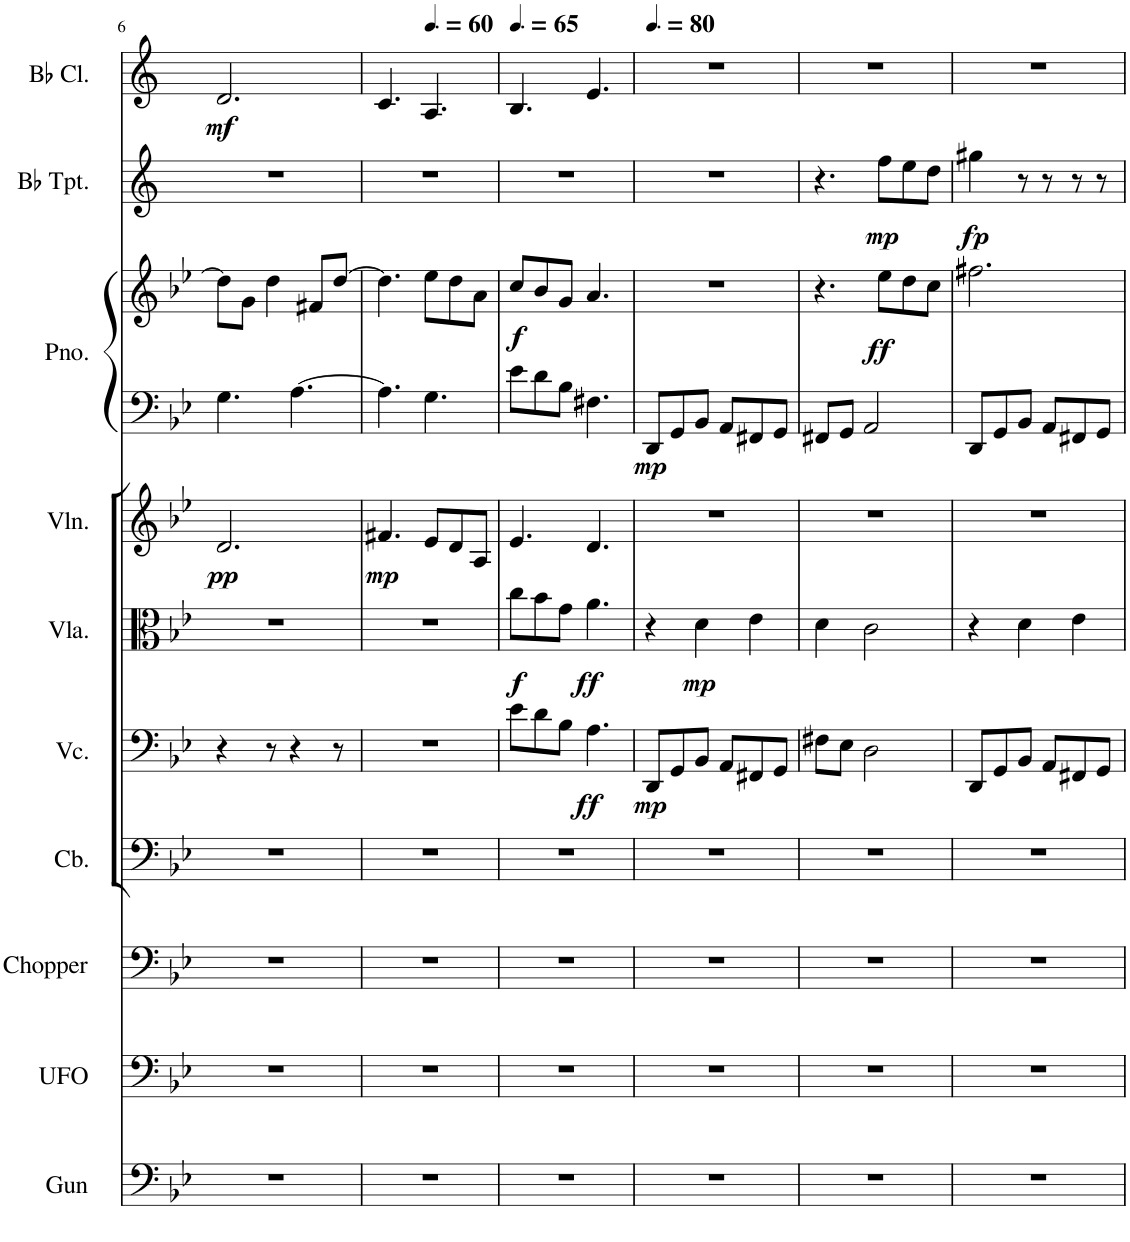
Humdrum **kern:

**kern	**kern	**kern	**kern	**kern	**dynam	**kern	**dynam	**kern	**dynam	**kern	**kern	**dynam	**kern	**dynam	**kern	**dynam
*part10	*part9	*part8	*part7	*part6	*part6	*part5	*part5	*part4	*part4	*part3	*part3	*part3	*part2	*part2	*part1	*part1
*staff11	*staff10	*staff9	*staff8	*staff7	*staff7	*staff6	*staff6	*staff5	*staff5	*staff4	*staff3	*staff3/4	*staff2	*staff2	*staff1	*staff1
*I"Gunshot	*I"UFO	*I"Helicopter	*I"Contrabass	*I"Violoncello	*	*I"Viola	*	*I"Violin	*	*I"Piano	*	*	*I"Bb Trumpet	*	*I"Bb Clarinet	*
*I'Gun	*I'UFO	*	*I'Cb.	*I'Vc.	*	*I'Vla.	*	*I'Vln.	*	*I'Pno.	*	*	*I'Bb Tpt.	*	*I'Bb Cl.	*
!!LO:PB:g=z
*clefF4	*clefF4	*clefF4	*clefF4	*clefF4	*	*clefC3	*	*clefG2	*	*clefF4	*clefG2	*	*clefG2	*	*clefG2	*
*	*	*	*Trd7c12	*	*	*	*	*	*	*	*	*	*Trd1c2	*	*Trd1c2	*
*k[b-e-]	*k[b-e-]	*k[b-e-]	*k[b-e-]	*k[b-e-]	*	*k[b-e-]	*	*k[b-e-]	*	*k[b-e-]	*k[b-e-]	*	*k[]	*	*k[]	*
*M6/8	*M6/8	*M6/8	*M6/8	*M6/8	*	*M6/8	*	*M6/8	*	*M6/8	*M6/8	*	*M6/8	*	*M6/8	*
=6	=6	=6	=6	=6	=6	=6	=6	=6	=6	=6	=6	=6	=6	=6	=6	=6
!	!	!	!	!	!	!	!	!	!LO:DY:b	!	!	!	!	!	!	!LO:DY:b
2.r	2.r	2.r	2.r	4r	.	2.r	.	2.d/	pp	4.G\	8dd\L]	.	2.r	.	2.d/	mf
.	.	.	.	.	.	.	.	.	.	.	8g\J	.	.	.	.	.
.	.	.	.	8r	.	.	.	.	.	.	4dd\	.	.	.	.	.
.	.	.	.	4r	.	.	.	.	.	[4.A\	.	.	.	.	.	.
.	.	.	.	.	.	.	.	.	.	.	8f#X/L	.	.	.	.	.
.	.	.	.	8r	.	.	.	.	.	.	[8dd/J	.	.	.	.	.
=7	=7	=7	=7	=7	=7	=7	=7	=7	=7	=7	=7	=7	=7	=7	=7	=7
!	!	!	!	!	!	!	!	!	!LO:DY:b	!	!	!	!	!	!	!
2.r	2.r	2.r	2.r	2.r	.	2.r	.	4.f#X/	mp	4.A\]	4.dd\]	.	2.r	.	4.c/	.
*	*	*	*	*	*	*	*	*	*	*	*	*	*	*	*MM90	*
.	.	.	.	.	.	.	.	8e-/L	.	4.G\	8ee-\L	.	.	.	4.A/	.
.	.	.	.	.	.	.	.	8d/	.	.	8dd\	.	.	.	.	.
.	.	.	.	.	.	.	.	8A/J	.	.	8a\J	.	.	.	.	.
=8	=8	=8	=8	=8	=8	=8	=8	=8	=8	=8	=8	=8	=8	=8	=8	=8
*	*	*	*	*	*	*	*	*	*	*	*	*	*	*	*MM98	*
!	!	!	!	!	!	!	!LO:DY:b	!	!	!	!	!LO:DY:b	!	!	!	!
2.r	2.r	2.r	2.r	8e-\L	.	8cc\L	f	4.e-/	.	8e-\L	8cc/L	f	2.r	.	4.B/	.
.	.	.	.	8d\	.	8b-\	.	.	.	8d\	8b-/	.	.	.	.	.
.	.	.	.	8B-\J	.	8g\J	.	.	.	8B-\J	8g/J	.	.	.	.	.
!	!	!	!	!	!LO:DY:b	!	!LO:DY:b	!	!	!	!	!	!	!	!	!
.	.	.	.	4.A\	ff	4.a\	ff	4.d/	.	4.F#X\	4.a/	.	.	.	4.e/	.
=9	=9	=9	=9	=9	=9	=9	=9	=9	=9	=9	=9	=9	=9	=9	=9	=9
*	*	*	*	*	*	*	*	*	*	*	*	*	*	*	*MM120	*
!	!	!	!	!	!LO:DY:b	!	!	!	!	!	!	!LO:DY:b=2	!	!	!	!
2.r	2.r	2.r	2.r	8DD/L	mp	4r	.	2.r	.	8DD/L	2.r	mp	2.r	.	2.r	.
.	.	.	.	8GG/	.	.	.	.	.	8GG/	.	.	.	.	.	.
!	!	!	!	!	!	!	!LO:DY:b	!	!	!	!	!	!	!	!	!
.	.	.	.	8BB-/J	.	4d\	mp	.	.	8BB-/J	.	.	.	.	.	.
.	.	.	.	8AA/L	.	.	.	.	.	8AA/L	.	.	.	.	.	.
.	.	.	.	8FF#X/	.	4e-\	.	.	.	8FF#X/	.	.	.	.	.	.
.	.	.	.	8GG/J	.	.	.	.	.	8GG/J	.	.	.	.	.	.
=10	=10	=10	=10	=10	=10	=10	=10	=10	=10	=10	=10	=10	=10	=10	=10	=10
2.r	2.r	2.r	2.r	8F#X\L	.	4d\	.	2.r	.	8FF#X/L	4.r	.	4.r	.	2.r	.
.	.	.	.	8E-\J	.	.	.	.	.	8GG/J	.	.	.	.	.	.
.	.	.	.	2D\	.	2c\	.	.	.	2AA/	.	.	.	.	.	.
!	!	!	!	!	!	!	!	!	!	!	!	!LO:DY:b	!	!LO:DY:b	!	!
.	.	.	.	.	.	.	.	.	.	.	8ee-\L	ff	8ff\L	mp	.	.
.	.	.	.	.	.	.	.	.	.	.	8dd\	.	8ee\	.	.	.
.	.	.	.	.	.	.	.	.	.	.	8cc\J	.	8dd\J	.	.	.
=11	=11	=11	=11	=11	=11	=11	=11	=11	=11	=11	=11	=11	=11	=11	=11	=11
!	!	!	!	!	!	!	!	!	!	!	!	!	!	!LO:DY:b	!	!
2.r	2.r	2.r	2.r	8DD/L	.	4r	.	2.r	.	8DD/L	2.ff#X\	.	4gg#X\	fp	2.r	.
.	.	.	.	8GG/	.	.	.	.	.	8GG/	.	.	.	.	.	.
.	.	.	.	8BB-/J	.	4d\	.	.	.	8BB-/J	.	.	8r	.	.	.
.	.	.	.	8AA/L	.	.	.	.	.	8AA/L	.	.	8r	.	.	.
.	.	.	.	8FF#X/	.	4e-\	.	.	.	8FF#X/	.	.	8r	.	.	.
.	.	.	.	8GG/J	.	.	.	.	.	8GG/J	.	.	8r	.	.	.
=	=	=	=	=	=	=	=	=	=	=	=	=	=	=	=	=
*-	*-	*-	*-	*-	*-	*-	*-	*-	*-	*-	*-	*-	*-	*-	*-	*-
